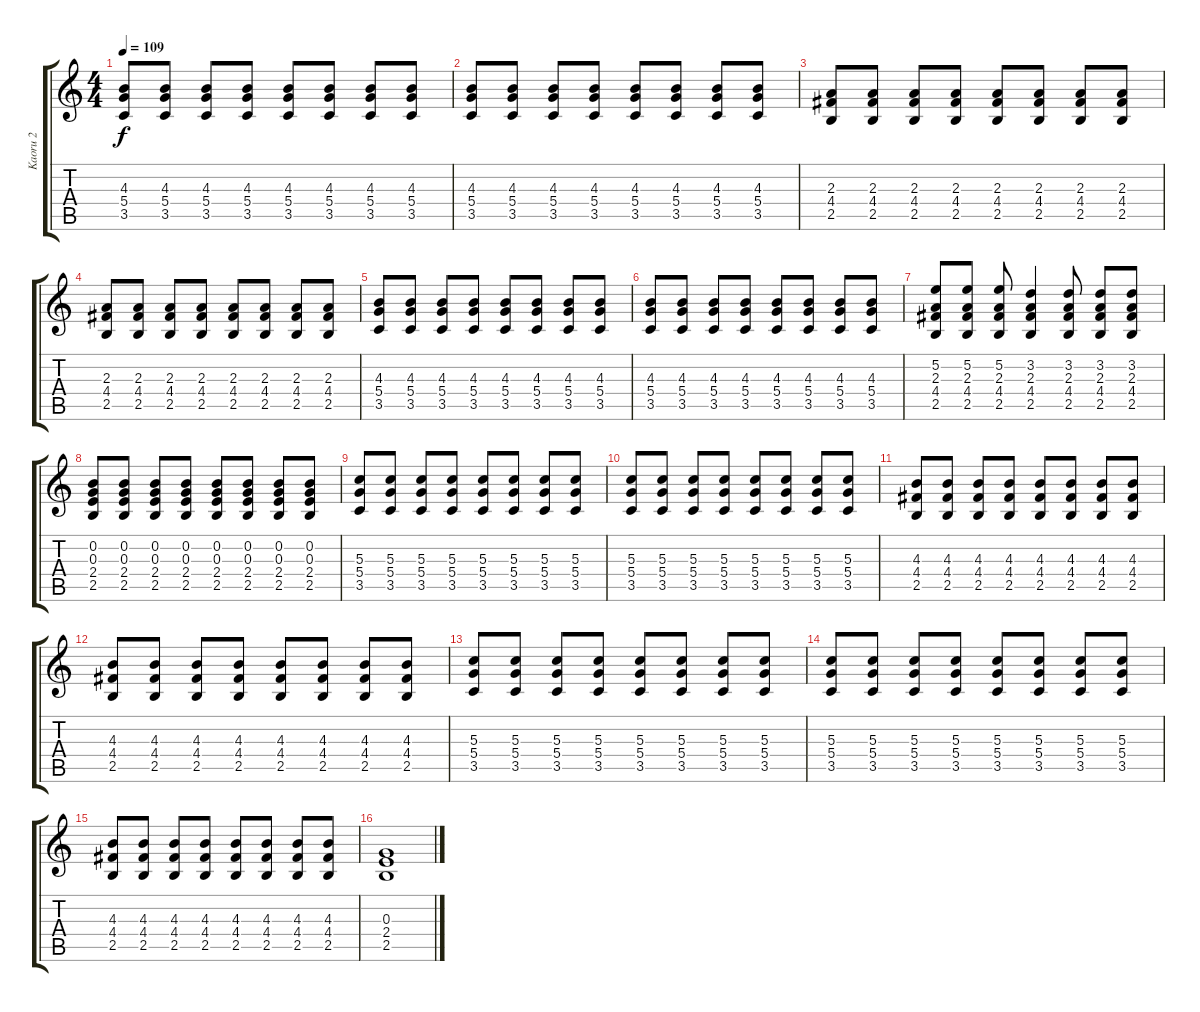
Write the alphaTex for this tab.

\track ("Kaoru 2" "Kaoru 2") {instrument overdrivenguitar}
\staff {score tabs}
\tuning (E4 B3 G3 D3 A2 E2) {hide}
\ts (4 4)
\tempo 109
\clef g2
\ks c
(4.3 5.4 3.5).8{dy f} (4.3 5.4 3.5).8 (4.3 5.4 3.5).8 (4.3 5.4 3.5).8 (4.3 5.4 3.5).8 (4.3 5.4 3.5).8 (4.3 5.4 3.5).8 (4.3 5.4 3.5).8 |
(4.3 5.4 3.5).8 (4.3 5.4 3.5).8 (4.3 5.4 3.5).8 (4.3 5.4 3.5).8 (4.3 5.4 3.5).8 (4.3 5.4 3.5).8 (4.3 5.4 3.5).8 (4.3 5.4 3.5).8 |
(2.3 4.4 2.5).8 (2.3 4.4 2.5).8 (2.3 4.4 2.5).8 (2.3 4.4 2.5).8 (2.3 4.4 2.5).8 (2.3 4.4 2.5).8 (2.3 4.4 2.5).8 (2.3 4.4 2.5).8 |
(2.3 4.4 2.5).8 (2.3 4.4 2.5).8 (2.3 4.4 2.5).8 (2.3 4.4 2.5).8 (2.3 4.4 2.5).8 (2.3 4.4 2.5).8 (2.3 4.4 2.5).8 (2.3 4.4 2.5).8 |
(4.3 5.4 3.5).8 (4.3 5.4 3.5).8 (4.3 5.4 3.5).8 (4.3 5.4 3.5).8 (4.3 5.4 3.5).8 (4.3 5.4 3.5).8 (4.3 5.4 3.5).8 (4.3 5.4 3.5).8 |
(4.3 5.4 3.5).8 (4.3 5.4 3.5).8 (4.3 5.4 3.5).8 (4.3 5.4 3.5).8 (4.3 5.4 3.5).8 (4.3 5.4 3.5).8 (4.3 5.4 3.5).8 (4.3 5.4 3.5).8 |
(5.2 2.3 4.4 2.5).8 (5.2 2.3 4.4 2.5).8 (5.2 2.3 4.4 2.5).8 (3.2 2.3 4.4 2.5).4 (3.2 2.3 4.4 2.5).8 (3.2 2.3 4.4 2.5).8 (3.2 2.3 4.4 2.5).8 |
(0.2 0.3 2.4 2.5).8 (0.2 0.3 2.4 2.5).8 (0.2 0.3 2.4 2.5).8 (0.2 0.3 2.4 2.5).8 (0.2 0.3 2.4 2.5).8 (0.2 0.3 2.4 2.5).8 (0.2 0.3 2.4 2.5).8 (0.2 0.3 2.4 2.5).8 |
(5.3 5.4 3.5).8 (5.3 5.4 3.5).8 (5.3 5.4 3.5).8 (5.3 5.4 3.5).8 (5.3 5.4 3.5).8 (5.3 5.4 3.5).8 (5.3 5.4 3.5).8 (5.3 5.4 3.5).8 |
(5.3 5.4 3.5).8 (5.3 5.4 3.5).8 (5.3 5.4 3.5).8 (5.3 5.4 3.5).8 (5.3 5.4 3.5).8 (5.3 5.4 3.5).8 (5.3 5.4 3.5).8 (5.3 5.4 3.5).8 |
(4.3 4.4 2.5).8 (4.3 4.4 2.5).8 (4.3 4.4 2.5).8 (4.3 4.4 2.5).8 (4.3 4.4 2.5).8 (4.3 4.4 2.5).8 (4.3 4.4 2.5).8 (4.3 4.4 2.5).8 |
(4.3 4.4 2.5).8 (4.3 4.4 2.5).8 (4.3 4.4 2.5).8 (4.3 4.4 2.5).8 (4.3 4.4 2.5).8 (4.3 4.4 2.5).8 (4.3 4.4 2.5).8 (4.3 4.4 2.5).8 |
(5.3 5.4 3.5).8 (5.3 5.4 3.5).8 (5.3 5.4 3.5).8 (5.3 5.4 3.5).8 (5.3 5.4 3.5).8 (5.3 5.4 3.5).8 (5.3 5.4 3.5).8 (5.3 5.4 3.5).8 |
(5.3 5.4 3.5).8 (5.3 5.4 3.5).8 (5.3 5.4 3.5).8 (5.3 5.4 3.5).8 (5.3 5.4 3.5).8 (5.3 5.4 3.5).8 (5.3 5.4 3.5).8 (5.3 5.4 3.5).8 |
(4.3 4.4 2.5).8 (4.3 4.4 2.5).8 (4.3 4.4 2.5).8 (4.3 4.4 2.5).8 (4.3 4.4 2.5).8 (4.3 4.4 2.5).8 (4.3 4.4 2.5).8 (4.3 4.4 2.5).8 |
(0.3 2.4 2.5).1
